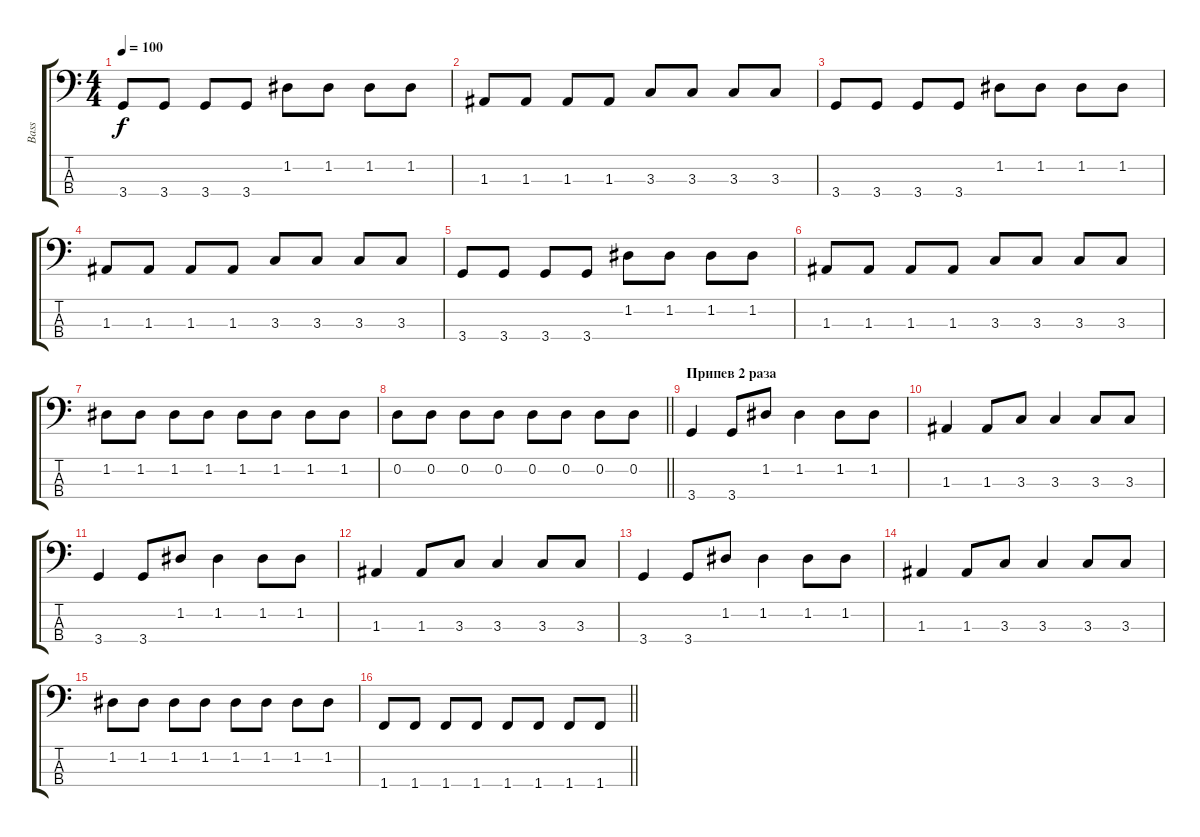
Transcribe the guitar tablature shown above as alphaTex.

\track ("Bass" "Bass") {instrument electricbassfinger}
\staff {score tabs}
\tuning (G2 D2 A1 E1) {hide}
\ts (4 4)
\tempo 100
\clef f4
\ks c
3.4.8{dy f} 3.4.8 3.4.8 3.4.8 1.2.8 1.2.8 1.2.8 1.2.8 |
1.3.8 1.3.8 1.3.8 1.3.8 3.3.8 3.3.8 3.3.8 3.3.8 |
3.4.8 3.4.8 3.4.8 3.4.8 1.2.8 1.2.8 1.2.8 1.2.8 |
1.3.8 1.3.8 1.3.8 1.3.8 3.3.8 3.3.8 3.3.8 3.3.8 |
3.4.8 3.4.8 3.4.8 3.4.8 1.2.8 1.2.8 1.2.8 1.2.8 |
1.3.8 1.3.8 1.3.8 1.3.8 3.3.8 3.3.8 3.3.8 3.3.8 |
1.2.8 1.2.8 1.2.8 1.2.8 1.2.8 1.2.8 1.2.8 1.2.8 |
\barLineRight lightlight
0.2.8 0.2.8 0.2.8 0.2.8 0.2.8 0.2.8 0.2.8 0.2.8 |
\section ("" "Припев 2 раза")
3.4.4 3.4.8 1.2.8 1.2.4 1.2.8 1.2.8 |
1.3.4 1.3.8 3.3.8 3.3.4 3.3.8 3.3.8 |
3.4.4 3.4.8 1.2.8 1.2.4 1.2.8 1.2.8 |
1.3.4 1.3.8 3.3.8 3.3.4 3.3.8 3.3.8 |
3.4.4 3.4.8 1.2.8 1.2.4 1.2.8 1.2.8 |
1.3.4 1.3.8 3.3.8 3.3.4 3.3.8 3.3.8 |
1.2.8 1.2.8 1.2.8 1.2.8 1.2.8 1.2.8 1.2.8 1.2.8 |
\barLineRight lightlight
1.4.8 1.4.8 1.4.8 1.4.8 1.4.8 1.4.8 1.4.8 1.4.8
